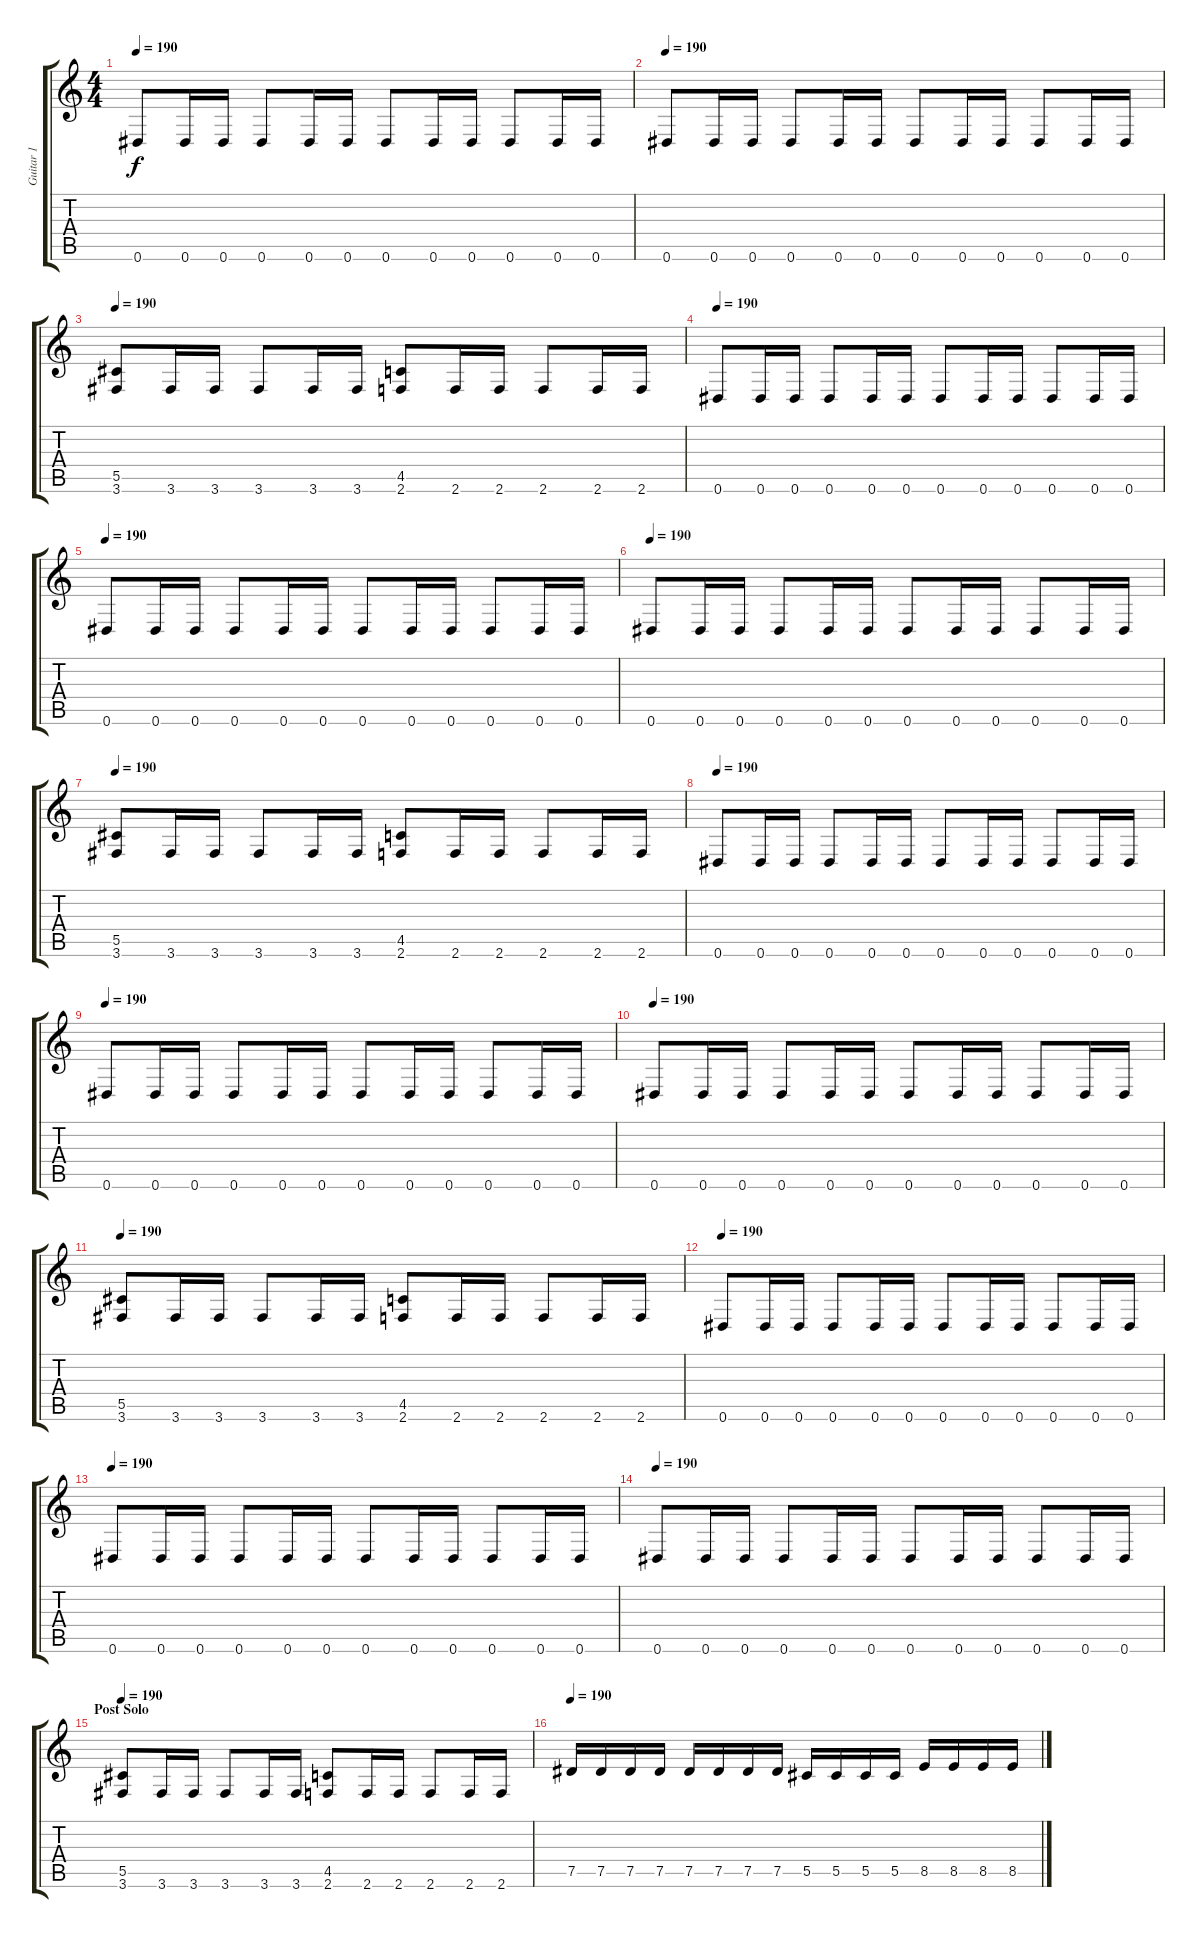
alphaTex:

\track ("Guitar 1" "Guitar 1") {instrument distortionguitar}
\staff {score tabs}
\tuning (Eb4 Bb3 Gb3 Db3 Ab2 Eb2) {hide}
\ts (4 4)
\tempo 190
\clef g2
\ks c
0.6.8{dy f} 0.6.16 0.6.16 0.6.8 0.6.16 0.6.16 0.6.8 0.6.16 0.6.16 0.6.8 0.6.16 0.6.16 |
\tempo 190
0.6.8 0.6.16 0.6.16 0.6.8 0.6.16 0.6.16 0.6.8 0.6.16 0.6.16 0.6.8 0.6.16 0.6.16 |
\tempo 190
(5.5 3.6).8 3.6.16 3.6.16 3.6.8 3.6.16 3.6.16 (4.5 2.6).8 2.6.16 2.6.16 2.6.8 2.6.16 2.6.16 |
\tempo 190
0.6.8 0.6.16 0.6.16 0.6.8 0.6.16 0.6.16 0.6.8 0.6.16 0.6.16 0.6.8 0.6.16 0.6.16 |
\tempo 190
0.6.8 0.6.16 0.6.16 0.6.8 0.6.16 0.6.16 0.6.8 0.6.16 0.6.16 0.6.8 0.6.16 0.6.16 |
\tempo 190
0.6.8 0.6.16 0.6.16 0.6.8 0.6.16 0.6.16 0.6.8 0.6.16 0.6.16 0.6.8 0.6.16 0.6.16 |
\tempo 190
(5.5 3.6).8 3.6.16 3.6.16 3.6.8 3.6.16 3.6.16 (4.5 2.6).8 2.6.16 2.6.16 2.6.8 2.6.16 2.6.16 |
\tempo 190
0.6.8 0.6.16 0.6.16 0.6.8 0.6.16 0.6.16 0.6.8 0.6.16 0.6.16 0.6.8 0.6.16 0.6.16 |
\tempo 190
0.6.8 0.6.16 0.6.16 0.6.8 0.6.16 0.6.16 0.6.8 0.6.16 0.6.16 0.6.8 0.6.16 0.6.16 |
\tempo 190
0.6.8 0.6.16 0.6.16 0.6.8 0.6.16 0.6.16 0.6.8 0.6.16 0.6.16 0.6.8 0.6.16 0.6.16 |
\tempo 190
(5.5 3.6).8 3.6.16 3.6.16 3.6.8 3.6.16 3.6.16 (4.5 2.6).8 2.6.16 2.6.16 2.6.8 2.6.16 2.6.16 |
\tempo 190
0.6.8 0.6.16 0.6.16 0.6.8 0.6.16 0.6.16 0.6.8 0.6.16 0.6.16 0.6.8 0.6.16 0.6.16 |
\tempo 190
0.6.8 0.6.16 0.6.16 0.6.8 0.6.16 0.6.16 0.6.8 0.6.16 0.6.16 0.6.8 0.6.16 0.6.16 |
\tempo 190
0.6.8 0.6.16 0.6.16 0.6.8 0.6.16 0.6.16 0.6.8 0.6.16 0.6.16 0.6.8 0.6.16 0.6.16 |
\section ("" "Post Solo")
\tempo 190
(5.5 3.6).8 3.6.16 3.6.16 3.6.8 3.6.16 3.6.16 (4.5 2.6).8 2.6.16 2.6.16 2.6.8 2.6.16 2.6.16 |
\tempo 190
7.5.16 7.5.16 7.5.16 7.5.16 7.5.16 7.5.16 7.5.16 7.5.16 5.5.16 5.5.16 5.5.16 5.5.16 8.5.16 8.5.16 8.5.16 8.5.16
